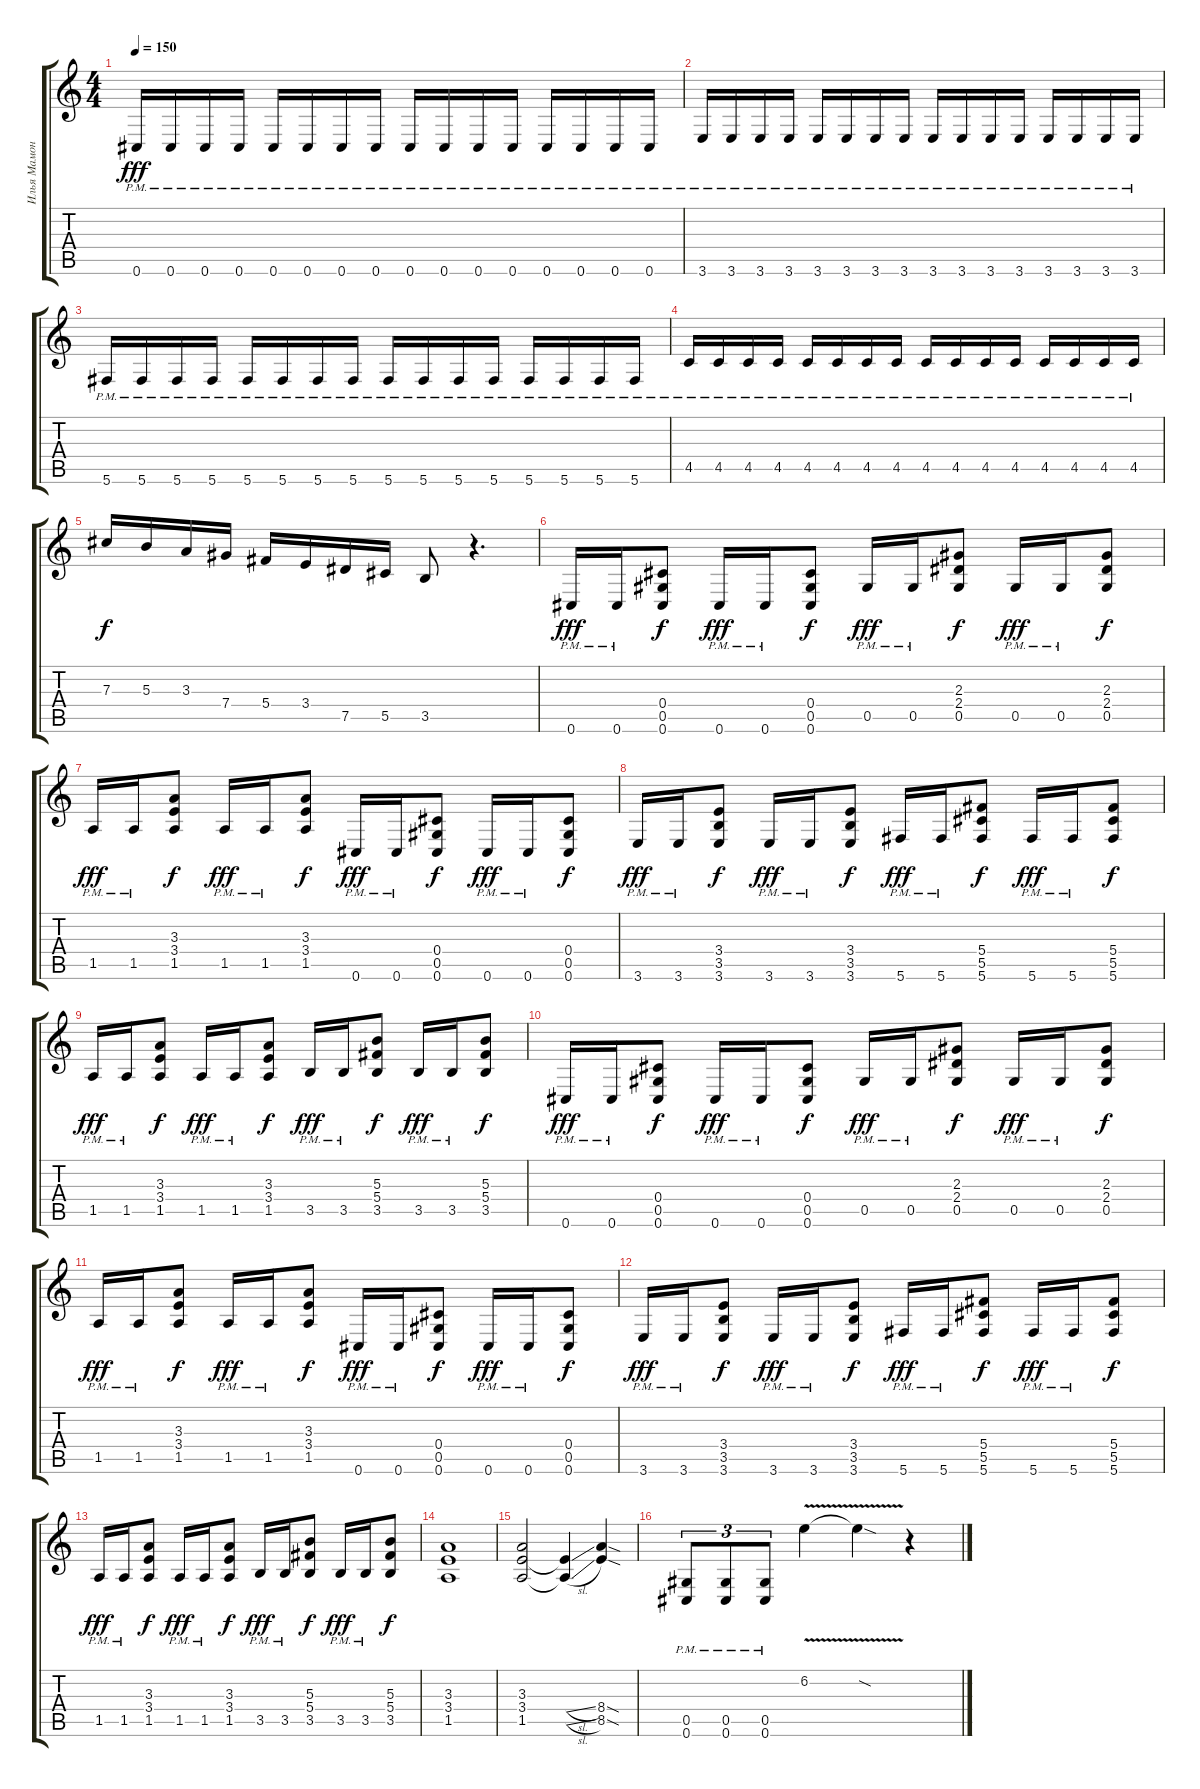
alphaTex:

\track ("Илья Мамонтов" "Илья Мамон") {instrument distortionguitar}
\staff {score tabs}
\tuning (Eb4 Bb3 Gb3 Db3 Ab2 Db2) {hide}
\ts (4 4)
\tempo 150
\clef g2
\ks c
0.6{pm}.16{dy fff} 0.6{pm}.16 0.6{pm}.16 0.6{pm}.16 0.6{pm}.16 0.6{pm}.16 0.6{pm}.16 0.6{pm}.16 0.6{pm}.16 0.6{pm}.16 0.6{pm}.16 0.6{pm}.16 0.6{pm}.16 0.6{pm}.16 0.6{pm}.16 0.6{pm}.16 |
3.6{pm}.16 3.6{pm}.16 3.6{pm}.16 3.6{pm}.16 3.6{pm}.16 3.6{pm}.16 3.6{pm}.16 3.6{pm}.16 3.6{pm}.16 3.6{pm}.16 3.6{pm}.16 3.6{pm}.16 3.6{pm}.16 3.6{pm}.16 3.6{pm}.16 3.6{pm}.16 |
5.6{pm}.16 5.6{pm}.16 5.6{pm}.16 5.6{pm}.16 5.6{pm}.16 5.6{pm}.16 5.6{pm}.16 5.6{pm}.16 5.6{pm}.16 5.6{pm}.16 5.6{pm}.16 5.6{pm}.16 5.6{pm}.16 5.6{pm}.16 5.6{pm}.16 5.6{pm}.16 |
4.5{pm}.16 4.5{pm}.16 4.5{pm}.16 4.5{pm}.16 4.5{pm}.16 4.5{pm}.16 4.5{pm}.16 4.5{pm}.16 4.5{pm}.16 4.5{pm}.16 4.5{pm}.16 4.5{pm}.16 4.5{pm}.16 4.5{pm}.16 4.5{pm}.16 4.5{pm}.16 |
7.3.16{dy f} 5.3.16 3.3.16 7.4.16 5.4.16 3.4.16 7.5.16 5.5.16 3.5.8 r.4{d} |
0.6{pm}.16{dy fff balance 8} 0.6{pm}.16 (0.4 0.5 0.6).8{dy f} 0.6{pm}.16{dy fff} 0.6{pm}.16 (0.4 0.5 0.6).8{dy f} 0.5{pm}.16{dy fff} 0.5{pm}.16 (2.3 2.4 0.5).8{dy f} 0.5{pm}.16{dy fff} 0.5{pm}.16 (2.3 2.4 0.5).8{dy f} |
1.5{pm}.16{dy fff} 1.5{pm}.16 (3.3 3.4 1.5).8{dy f} 1.5{pm}.16{dy fff} 1.5{pm}.16 (3.3 3.4 1.5).8{dy f} 0.6{pm}.16{dy fff} 0.6{pm}.16 (0.4 0.5 0.6).8{dy f} 0.6{pm}.16{dy fff} 0.6{pm}.16 (0.4 0.5 0.6).8{dy f} |
3.6{pm}.16{dy fff} 3.6{pm}.16 (3.4 3.5 3.6).8{dy f} 3.6{pm}.16{dy fff} 3.6{pm}.16 (3.4 3.5 3.6).8{dy f} 5.6{pm}.16{dy fff} 5.6{pm}.16 (5.4 5.5 5.6).8{dy f} 5.6{pm}.16{dy fff} 5.6{pm}.16 (5.4 5.5 5.6).8{dy f} |
1.5{pm}.16{dy fff} 1.5{pm}.16 (3.3 3.4 1.5).8{dy f} 1.5{pm}.16{dy fff} 1.5{pm}.16 (3.3 3.4 1.5).8{dy f} 3.5{pm}.16{dy fff} 3.5{pm}.16 (5.3 5.4 3.5).8{dy f} 3.5{pm}.16{dy fff} 3.5{pm}.16 (5.3 5.4 3.5).8{dy f} |
0.6{pm}.16{dy fff} 0.6{pm}.16 (0.4 0.5 0.6).8{dy f} 0.6{pm}.16{dy fff} 0.6{pm}.16 (0.4 0.5 0.6).8{dy f} 0.5{pm}.16{dy fff} 0.5{pm}.16 (2.3 2.4 0.5).8{dy f} 0.5{pm}.16{dy fff} 0.5{pm}.16 (2.3 2.4 0.5).8{dy f} |
1.5{pm}.16{dy fff} 1.5{pm}.16 (3.3 3.4 1.5).8{dy f} 1.5{pm}.16{dy fff} 1.5{pm}.16 (3.3 3.4 1.5).8{dy f} 0.6{pm}.16{dy fff} 0.6{pm}.16 (0.4 0.5 0.6).8{dy f} 0.6{pm}.16{dy fff} 0.6{pm}.16 (0.4 0.5 0.6).8{dy f} |
3.6{pm}.16{dy fff} 3.6{pm}.16 (3.4 3.5 3.6).8{dy f} 3.6{pm}.16{dy fff} 3.6{pm}.16 (3.4 3.5 3.6).8{dy f} 5.6{pm}.16{dy fff} 5.6{pm}.16 (5.4 5.5 5.6).8{dy f} 5.6{pm}.16{dy fff} 5.6{pm}.16 (5.4 5.5 5.6).8{dy f} |
1.5{pm}.16{dy fff} 1.5{pm}.16 (3.3 3.4 1.5).8{dy f} 1.5{pm}.16{dy fff} 1.5{pm}.16 (3.3 3.4 1.5).8{dy f} 3.5{pm}.16{dy fff} 3.5{pm}.16 (5.3 5.4 3.5).8{dy f} 3.5{pm}.16{dy fff} 3.5{pm}.16 (5.3 5.4 3.5).8{dy f} |
(3.3 3.4 1.5).1 |
(3.3 3.4 1.5).2 (3.4{sl t} 1.5{sl t}).4 (8.4{sod} 8.5{sod}).4 |
(0.5{pm} 0.6{pm}).8{tu (3 2) balance 13} (0.5{pm} 0.6{pm}).8{tu (3 2)} (0.5{pm} 0.6{pm}).8{tu (3 2)} 6.2{v}.4 6.2{sod t}.4 r.4
